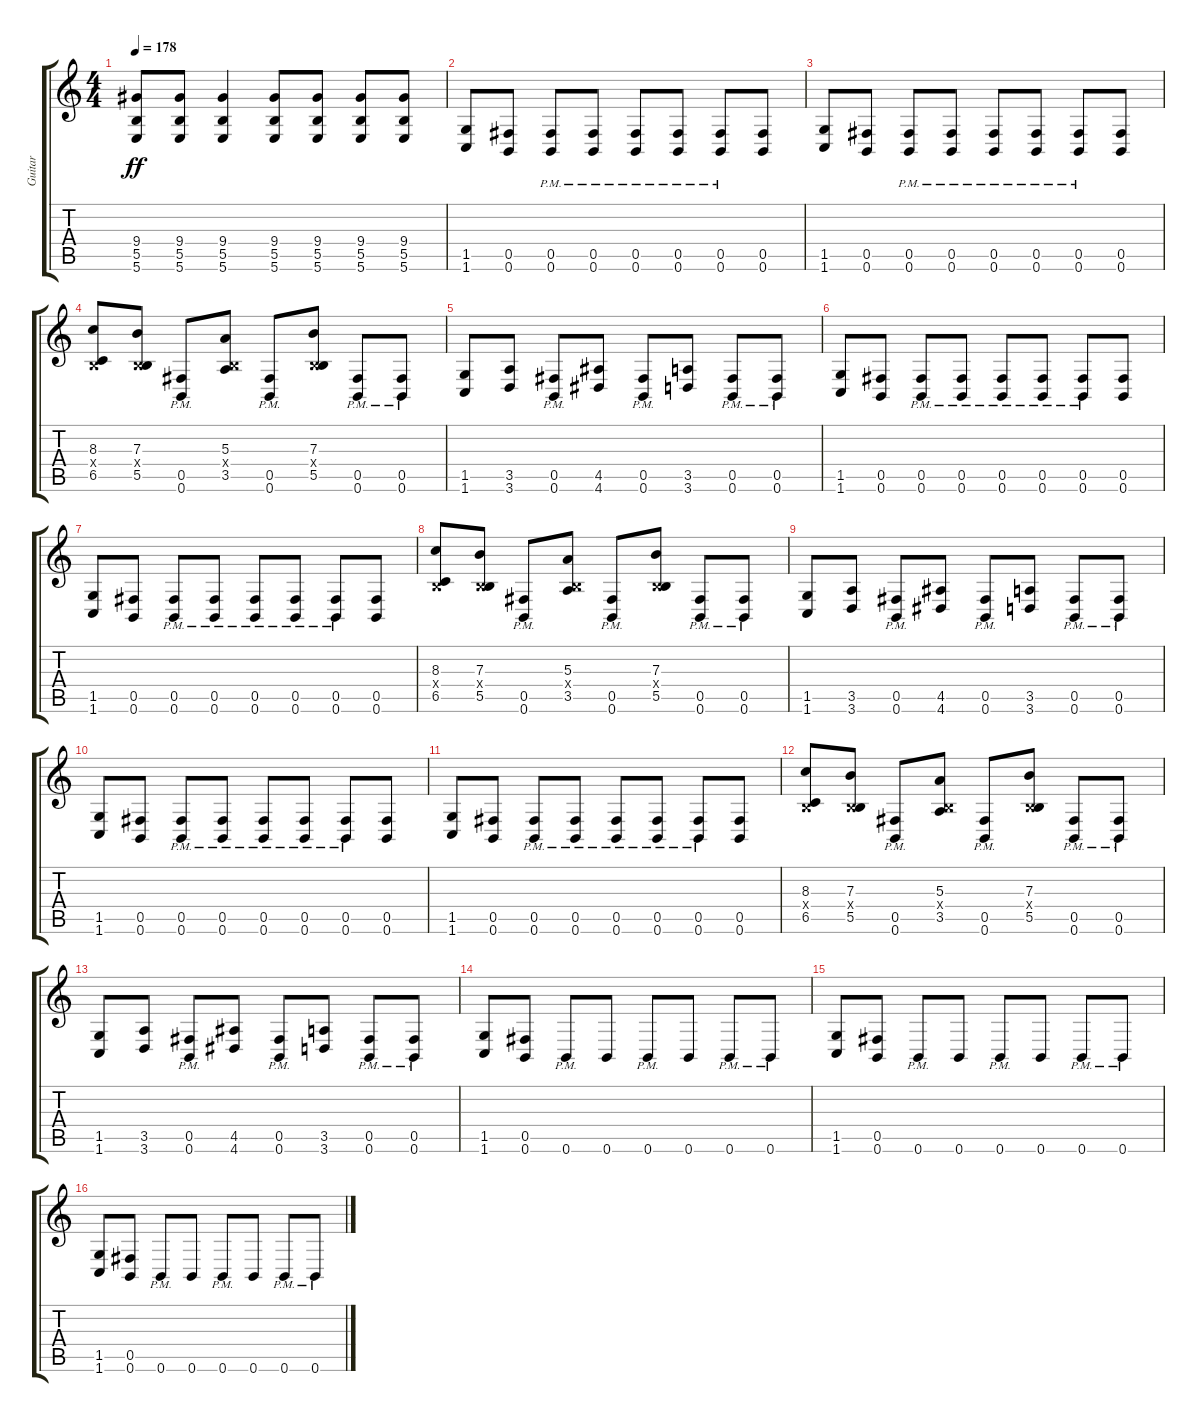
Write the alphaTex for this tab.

\track ("Guitar" "Guitar") {instrument distortionguitar}
\staff {score tabs}
\tuning (Db4 Ab3 E3 B2 Gb2 B1) {hide}
\ts (4 4)
\tempo 178
\clef g2
\ks c
(9.4 5.5 5.6).8{dy ff} (9.4 5.5 5.6).8 (9.4 5.5 5.6).4 (9.4 5.5 5.6).8 (9.4 5.5 5.6).8 (9.4 5.5 5.6).8 (9.4 5.5 5.6).8 |
(1.5 1.6).8 (0.5 0.6).8 (0.5{pm} 0.6{pm}).8 (0.5{pm} 0.6{pm}).8 (0.5{pm} 0.6{pm}).8 (0.5{pm} 0.6{pm}).8 (0.5{pm} 0.6{pm}).8 (0.5 0.6).8 |
(1.5 1.6).8 (0.5 0.6).8 (0.5{pm} 0.6{pm}).8 (0.5{pm} 0.6{pm}).8 (0.5{pm} 0.6{pm}).8 (0.5{pm} 0.6{pm}).8 (0.5{pm} 0.6{pm}).8 (0.5 0.6).8 |
(8.3 0.4{x} 6.5).8 (7.3 0.4{x} 5.5).8 (0.5{pm} 0.6{pm}).8 (5.3 0.4{x} 3.5).8 (0.5{pm} 0.6{pm}).8 (7.3 0.4{x} 5.5).8 (0.5{pm} 0.6{pm}).8 (0.5{pm} 0.6{pm}).8 |
(1.5 1.6).8 (3.5 3.6).8 (0.5{pm} 0.6{pm}).8 (4.5 4.6).8 (0.5{pm} 0.6{pm}).8 (3.5 3.6).8 (0.5{pm} 0.6{pm}).8 (0.5{pm} 0.6{pm}).8 |
(1.5 1.6).8 (0.5 0.6).8 (0.5{pm} 0.6{pm}).8 (0.5{pm} 0.6{pm}).8 (0.5{pm} 0.6{pm}).8 (0.5{pm} 0.6{pm}).8 (0.5{pm} 0.6{pm}).8 (0.5 0.6).8 |
(1.5 1.6).8 (0.5 0.6).8 (0.5{pm} 0.6{pm}).8 (0.5{pm} 0.6{pm}).8 (0.5{pm} 0.6{pm}).8 (0.5{pm} 0.6{pm}).8 (0.5{pm} 0.6{pm}).8 (0.5 0.6).8 |
(8.3 0.4{x} 6.5).8 (7.3 0.4{x} 5.5).8 (0.5{pm} 0.6{pm}).8 (5.3 0.4{x} 3.5).8 (0.5{pm} 0.6{pm}).8 (7.3 0.4{x} 5.5).8 (0.5{pm} 0.6{pm}).8 (0.5{pm} 0.6{pm}).8 |
(1.5 1.6).8 (3.5 3.6).8 (0.5{pm} 0.6{pm}).8 (4.5 4.6).8 (0.5{pm} 0.6{pm}).8 (3.5 3.6).8 (0.5{pm} 0.6{pm}).8 (0.5{pm} 0.6{pm}).8 |
(1.5 1.6).8 (0.5 0.6).8 (0.5{pm} 0.6{pm}).8 (0.5{pm} 0.6{pm}).8 (0.5{pm} 0.6{pm}).8 (0.5{pm} 0.6{pm}).8 (0.5{pm} 0.6{pm}).8 (0.5 0.6).8 |
(1.5 1.6).8 (0.5 0.6).8 (0.5{pm} 0.6{pm}).8 (0.5{pm} 0.6{pm}).8 (0.5{pm} 0.6{pm}).8 (0.5{pm} 0.6{pm}).8 (0.5{pm} 0.6{pm}).8 (0.5 0.6).8 |
(8.3 0.4{x} 6.5).8 (7.3 0.4{x} 5.5).8 (0.5{pm} 0.6{pm}).8 (5.3 0.4{x} 3.5).8 (0.5{pm} 0.6{pm}).8 (7.3 0.4{x} 5.5).8 (0.5{pm} 0.6{pm}).8 (0.5{pm} 0.6{pm}).8 |
(1.5 1.6).8 (3.5 3.6).8 (0.5{pm} 0.6{pm}).8 (4.5 4.6).8 (0.5{pm} 0.6{pm}).8 (3.5 3.6).8 (0.5{pm} 0.6{pm}).8 (0.5{pm} 0.6{pm}).8 |
(1.5 1.6).8 (0.5 0.6).8 0.6{pm}.8 0.6.8 0.6{pm}.8 0.6.8 0.6{pm}.8 0.6{pm}.8 |
(1.5 1.6).8 (0.5 0.6).8 0.6{pm}.8 0.6.8 0.6{pm}.8 0.6.8 0.6{pm}.8 0.6{pm}.8 |
(1.5 1.6).8 (0.5 0.6).8 0.6{pm}.8 0.6.8 0.6{pm}.8 0.6.8 0.6{pm}.8 0.6{pm}.8
